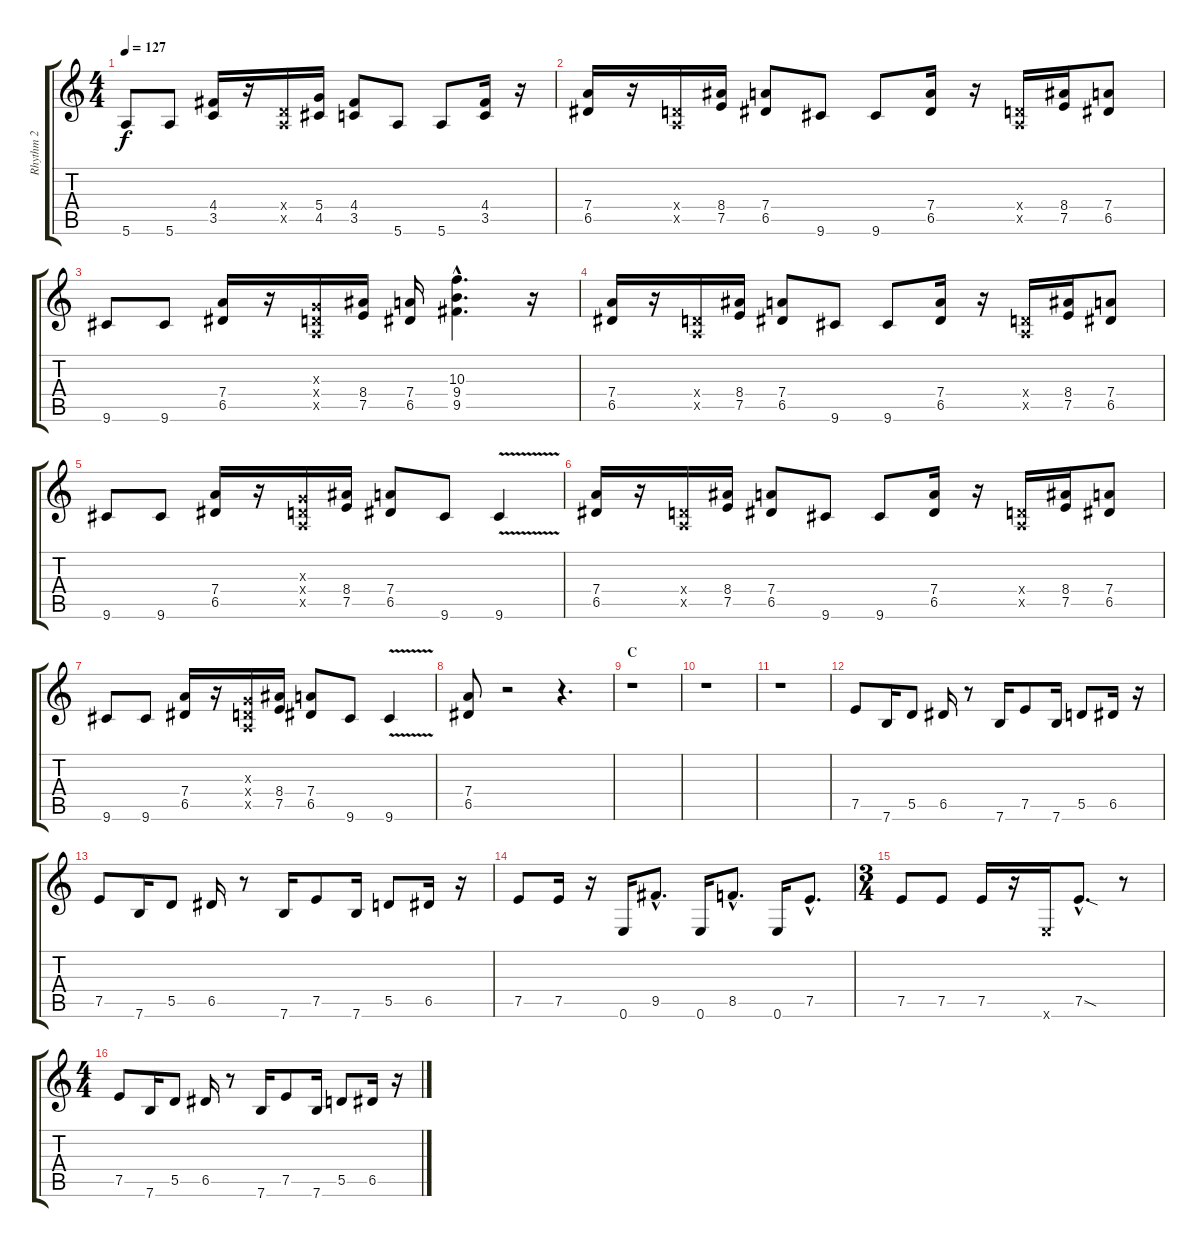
\track ("Rhythm 2" "Rhythm 2") {instrument distortionguitar}
\staff {score tabs}
\tuning (E4 B3 G3 D3 A2 E2) {hide}
\ts (4 4)
\tempo 127
\clef g2
\ks c
5.6.8{dy f} 5.6.8 (4.4 3.5).16 r.16 (0.4{x} 0.5{x}).16 (5.4 4.5).16 (4.4 3.5).8 5.6.8 5.6.8 (4.4 3.5).16 r.16 |
(7.4 6.5).16 r.16 (0.4{x} 0.5{x}).16 (8.4 7.5).16 (7.4 6.5).8 9.6.8 9.6.8 (7.4 6.5).16 r.16 (0.4{x} 0.5{x}).16 (8.4 7.5).16 (7.4 6.5).8 |
9.6.8 9.6.8 (7.4 6.5).16 r.16 (0.3{x} 0.4{x} 0.5{x}).16 (8.4 7.5).16 (7.4 6.5).16 (10.3{hac} 9.4{hac} 9.5{hac}).4{d} r.16 |
(7.4 6.5).16 r.16 (0.4{x} 0.5{x}).16 (8.4 7.5).16 (7.4 6.5).8 9.6.8 9.6.8 (7.4 6.5).16 r.16 (0.4{x} 0.5{x}).16 (8.4 7.5).16 (7.4 6.5).8 |
9.6.8 9.6.8 (7.4 6.5).16 r.16 (0.3{x} 0.4{x} 0.5{x}).16 (8.4 7.5).16 (7.4 6.5).8 9.6.8 9.6{v}.4 |
(7.4 6.5).16 r.16 (0.4{x} 0.5{x}).16 (8.4 7.5).16 (7.4 6.5).8 9.6.8 9.6.8 (7.4 6.5).16 r.16 (0.4{x} 0.5{x}).16 (8.4 7.5).16 (7.4 6.5).8 |
9.6.8 9.6.8 (7.4 6.5).16 r.16 (0.3{x} 0.4{x} 0.5{x}).16 (8.4 7.5).16 (7.4 6.5).8 9.6.8 9.6{v}.4 |
(7.4 6.5).8 r.2 r.4{d} |
\section ("" "C")
r.1 |
r.1 |
r.1 |
7.5.8 7.6.16 5.5.8 6.5.16 r.8 7.6.16 7.5.8 7.6.16 5.5.8 6.5.16 r.16 |
7.5.8 7.6.16 5.5.8 6.5.16 r.8 7.6.16 7.5.8 7.6.16 5.5.8 6.5.16 r.16 |
7.5.8 7.5.16 r.16 0.6.16 9.5{hac}.8{d} 0.6.16 8.5{hac}.8{d} 0.6.16 7.5{hac}.8{d} |
\ts (3 4)
7.5.8 7.5.8 7.5.16 r.16 0.6{x}.16 7.5{sod hac}.8{d} r.8 |
\ts (4 4)
7.5.8 7.6.16 5.5.8 6.5.16 r.8 7.6.16 7.5.8 7.6.16 5.5.8 6.5.16 r.16
